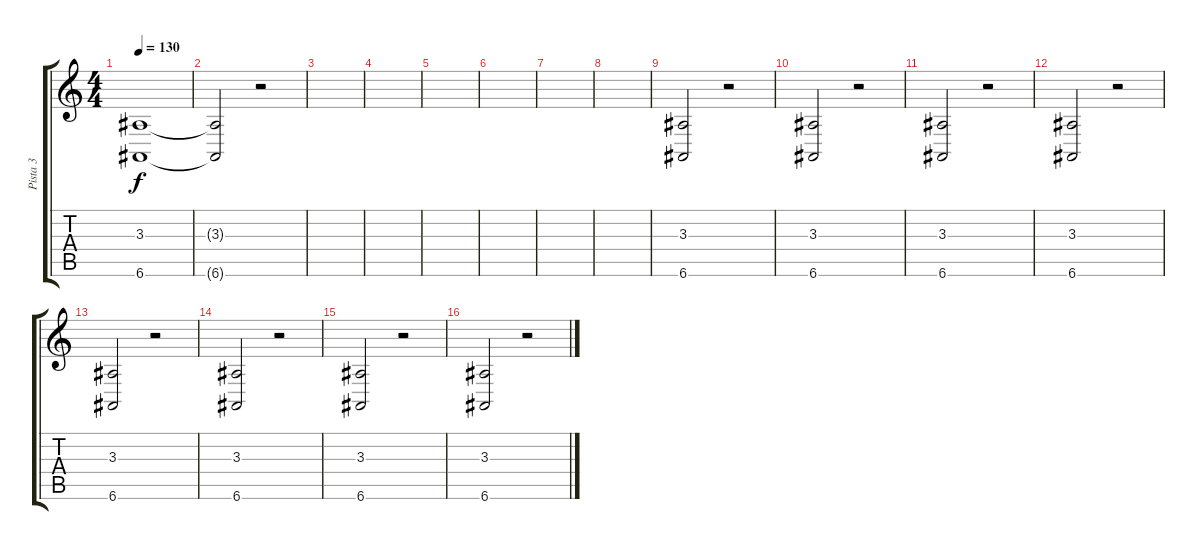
\track ("Pista 3" "Pista 3") {instrument fx7echoes}
\staff {score tabs}
\tuning (E4 B3 G3 D3 A2 E2) {hide}
\ts (4 4)
\tempo 130
\clef g2
\ks c
(3.3 6.6).1{dy f} |
(3.3{t} 6.6{t}).2 r.2 |
|
|
|
|
|
|
(3.3 6.6).2 r.2 |
(3.3 6.6).2 r.2 |
(3.3 6.6).2 r.2 |
(3.3 6.6).2 r.2 |
(3.3 6.6).2 r.2 |
(3.3 6.6).2 r.2 |
(3.3 6.6).2 r.2 |
(3.3 6.6).2 r.2
